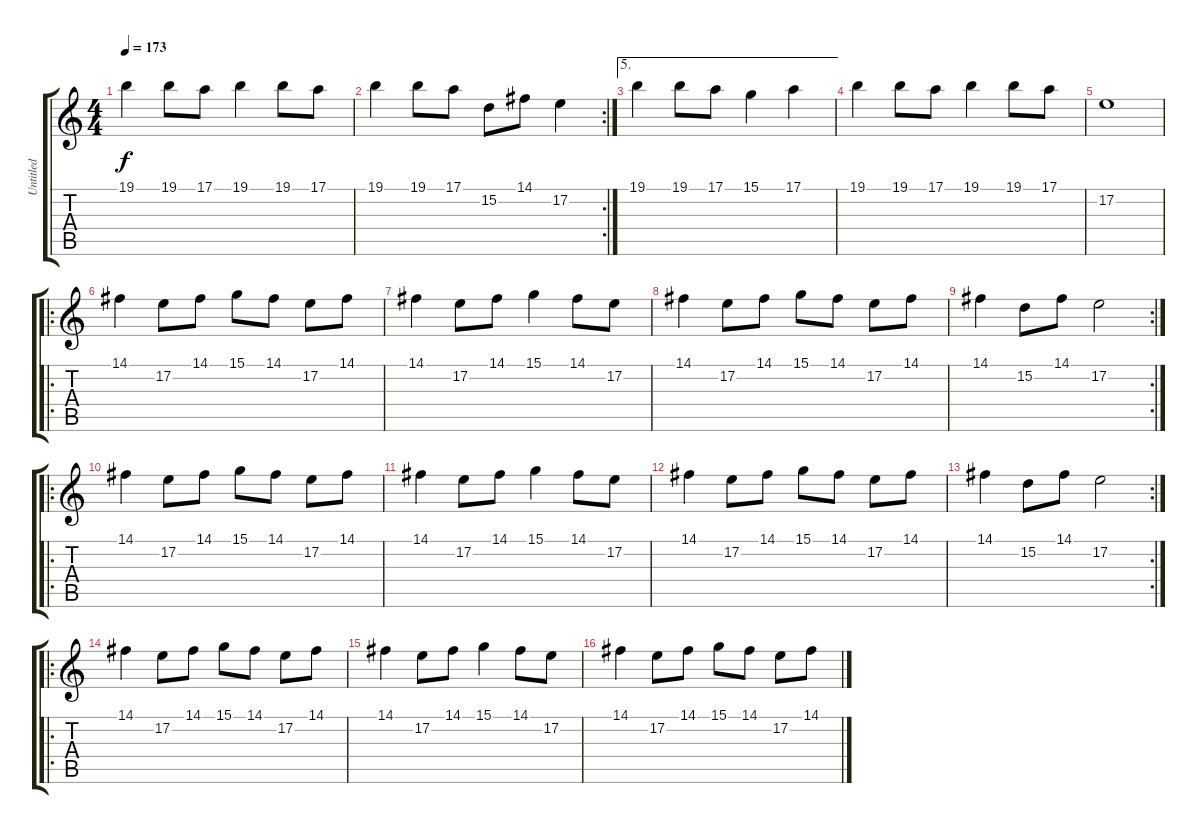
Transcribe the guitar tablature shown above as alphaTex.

\track ("Untitled" "Untitled") {instrument piccolo}
\staff {score tabs}
\tuning (E4 B3 G3 D3 A2 E2) {hide}
\ts (4 4)
\tempo 173
\clef g2
\ks c
19.1.4{dy f} 19.1.8 17.1.8 19.1.4 19.1.8 17.1.8 |
\rc 2
19.1.4 19.1.8 17.1.8 15.2.8 14.1.8 17.2.4 |
\ae 5
19.1.4 19.1.8 17.1.8 15.1.4 17.1.4 |
19.1.4 19.1.8 17.1.8 19.1.4 19.1.8 17.1.8 |
17.2.1 |
\ro
14.1.4 17.2.8 14.1.8 15.1.8 14.1.8 17.2.8 14.1.8 |
14.1.4 17.2.8 14.1.8 15.1.4 14.1.8 17.2.8 |
14.1.4 17.2.8 14.1.8 15.1.8 14.1.8 17.2.8 14.1.8 |
\rc 2
14.1.4 15.2.8 14.1.8 17.2.2 |
\ro
14.1.4 17.2.8 14.1.8 15.1.8 14.1.8 17.2.8 14.1.8 |
14.1.4 17.2.8 14.1.8 15.1.4 14.1.8 17.2.8 |
14.1.4 17.2.8 14.1.8 15.1.8 14.1.8 17.2.8 14.1.8 |
\rc 2
14.1.4 15.2.8 14.1.8 17.2.2 |
\ro
14.1.4 17.2.8 14.1.8 15.1.8 14.1.8 17.2.8 14.1.8 |
14.1.4 17.2.8 14.1.8 15.1.4 14.1.8 17.2.8 |
14.1.4 17.2.8 14.1.8 15.1.8 14.1.8 17.2.8 14.1.8
